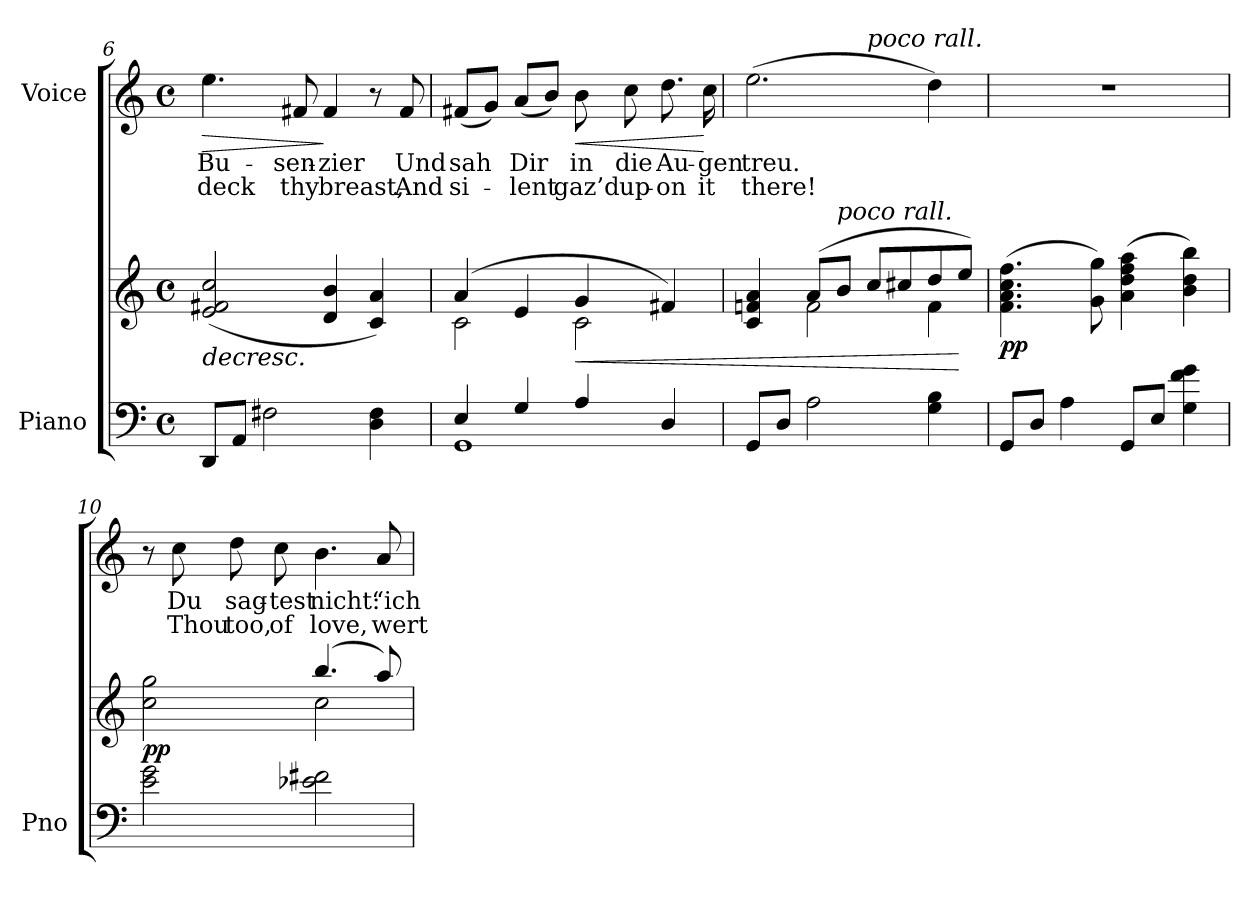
**kern	**kern	**dynam	**kern	**text	**text	**dynam
*part2	*part2	*part2	*part1	*part1	*part1	*part1
*staff3	*staff2	*staff2/3	*staff1	*staff1	*staff1	*staff1
*I"Piano	*	*	*I"Voice	*	*	*
*I'Pno	*	*	*	*	*	*
*clefF4	*clefG2	*	*clefG2	*	*	*
*k[]	*k[]	*	*k[]	*	*	*
*M4/4	*M4/4	*	*M4/4	*	*	*
*met(c)	*met(c)	*	*met(c)	*	*	*
=6	=6	=6	=6	=6	=6	=6
!	!	!LO:HP:b	!	!	!	!LO:HP:b
8DD/L	(>2e/ 2f#X/ 2cc/	>	4.ee\	Bu-	deck	>
8AA/J	.	.	.	.	.	.
2F#X\	.	.	.	.	.	.
.	.	.	8f#X/	-sen-	thy	.
.	4d/ 4b/	.	4f#/	-zier	breast,	]
4D\ 4F#\	4c/ 4a/)	.	8r	.	.	.
.	.	.	8f#/	Und	And	.
=7	=7	=7	=7	=7	=7	=7
*^	*^	*	*	*	*	*
4E/	1GG	(4a/	2c\	.	(8f#X/L	sah	si-	.
.	.	.	.	.	8g/J)	.	.	.
4G/	.	4e/	.	.	(8a/L	Dir	-lent	.
.	.	.	.	.	8b/J)	.	.	.
!	!	!	!	!LO:HP:b	!	!	!	!LO:HP:b
4A/	.	4g/	2c\	<	8b\	in	gaz’d	<
.	.	.	.	.	8cc\	die	up-	.
4D/	.	4f#X/)	.	.	8.dd\	Au-	-on	.
.	.	.	.	.	16cc\	-gen	it	[
*v	*v	*	*	*	*	*	*	*
*	*v	*v	*	*	*	*	*
.	.	]	.	.	.	.
=8	=8	=8	=8	=8	=8	=8
*	*^	*	*^	*	*	*
8GG/L	4c/ 4fn/ 4a/	4ryy	.	(2.ee\	2ryy	treu.	there!	.
8D/J	.	.	.	.	.	.	.	.
2A\	(8a/L	2f\	.	.	.	.	.	.
!	!LO:TX:i:t=poco rall.	!	!	!	!	!	!	!
.	8b/J	.	.	.	.	.	.	.
!	!	!	!	!	!LO:TX:i:t=poco rall.	!	!	!
.	8cc/L	.	.	.	2ryy	.	.	.
.	8cc#X/	.	.	.	.	.	.	.
4G\ 4B\	8dd/	4f\	.	4dd\)	.	.	.	.
.	8ee/J)	.	[	.	.	.	.	.
*	*v	*v	*	*	*	*	*	*
*	*	*	*v	*v	*	*	*
=9	=9	=9	=9	=9	=9	=9
!	!	!LO:DY:b	!	!	!	!
8GG/L	(4.f\ 4.a\ 4.cc\ 4.ff\	pp	1r	.	.	.
8D/J	.	.	.	.	.	.
4A\	.	.	.	.	.	.
.	8g\ 8gg\)	.	.	.	.	.
8GG/L	(4a\ 4dd\ 4ff\ 4aa\	.	.	.	.	.
8E/J	.	.	.	.	.	.
4G\ 4f\ 4g\	4b\ 4dd\ 4bb\)	.	.	.	.	.
=10	=10	=10	=10	=10	=10	=10
*	*^	*	*	*	*	*
!	!	!	!LO:DY:b	!	!	!	!
2e\ 2g\	2cc\ 2gg\	2ryy	pp	8r	.	.	.
!	!	!	!	!	!	!	!LO:DY:a
!	!	!	!	!	!	!	!LO:DY:n=1:a
.	.	.	.	8cc\	Du	Thou	p other-dynamics
.	.	.	.	8dd\	sag-	too,	.
.	.	.	.	8cc\	-test	of	.
2e-X\ 2f#X\	(4.bb/	2cc\	.	4.b\	nicht:	love,	.
.	8aa/)	.	.	8a/	“ich	wert	.
*	*v	*v	*	*	*	*	*
=	=	=	=	=	=	=
*-	*-	*-	*-	*-	*-	*-
